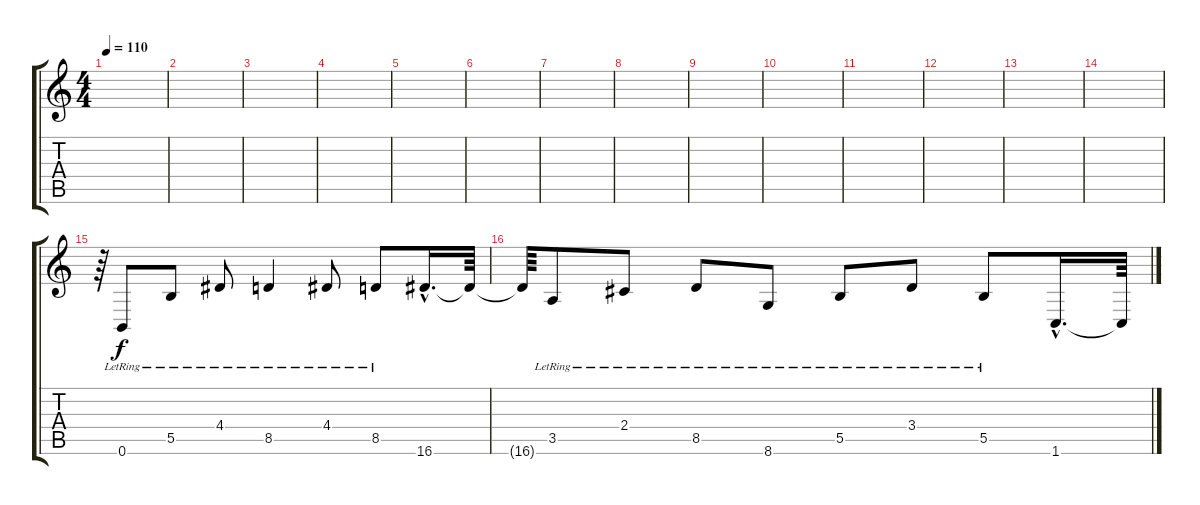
\track "" {instrument electricguitarjazz}
\staff {score tabs}
\tuning (Db4 Ab3 E3 B2 Gb2 B1) {hide}
\ts (4 4)
\tempo 110
\clef g2
\ks c
|
|
|
|
|
|
|
|
|
|
|
|
|
|
r.64 0.6{lr}.8{volume 13 instrument acousticguitarnylon} 5.5{lr}.8 4.4{lr}.8 8.5{lr}.4 4.4{lr}.8 8.5{lr}.8 16.6{hac}.16{d} 16.6{t}.64 |
16.6{t}.64 3.5{lr}.8 2.4{lr}.8 8.5{lr}.8 8.6{lr}.8 5.5{lr}.8 3.4{lr}.8 5.5{lr}.8 1.6{hac}.16{d} 1.6{t}.64
